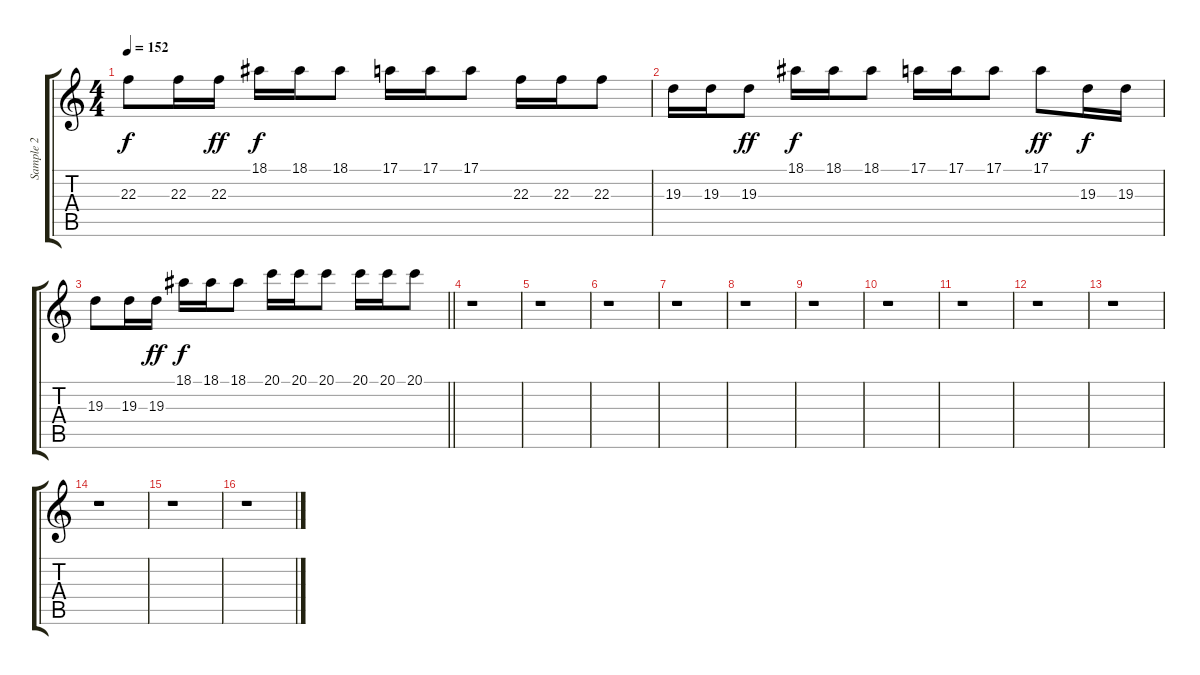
\track ("Sample 2" "Sample 2") {instrument lead2sawtooth}
\staff {score tabs}
\tuning (E4 B3 G3 D3 A2 E2) {hide}
\ts (4 4)
\tempo 152
\clef g2
\ks c
22.3.8{dy f} 22.3.16 22.3.16{dy ff} 18.1.16{dy f} 18.1.16 18.1.8 17.1.16 17.1.16 17.1.8 22.3.16 22.3.16 22.3.8 |
19.3.16 19.3.16 19.3.8{dy ff} 18.1.16{dy f} 18.1.16 18.1.8 17.1.16 17.1.16 17.1.8 17.1.8{dy ff} 19.3.16{dy f} 19.3.16 |
\barLineRight lightlight
19.3.8 19.3.16 19.3.16{dy ff} 18.1.16{dy f} 18.1.16 18.1.8 20.1.16 20.1.16 20.1.8 20.1.16 20.1.16 20.1.8 |
\section ("" " ")
r.1 |
r.1 |
r.1 |
r.1 |
r.1 |
r.1 |
r.1 |
r.1 |
r.1 |
r.1 |
r.1 |
r.1 |
r.1
